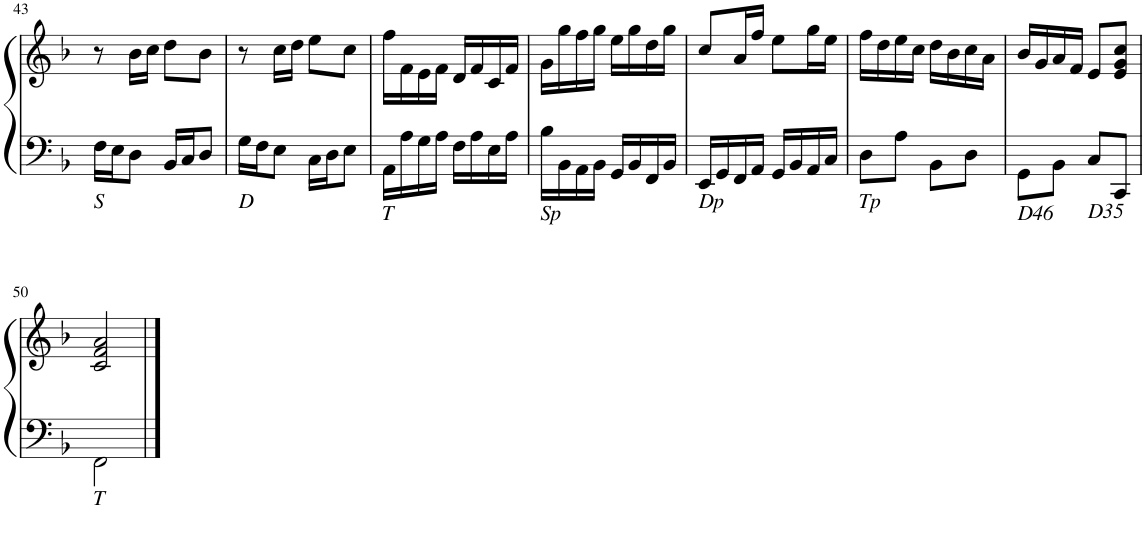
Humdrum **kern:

**kern	**kern
*part1	*part1
*staff2	*staff1
*I"Piano	*
*I'Pno.	*
!!LO:PB:g=z
*clefF4	*clefG2
*k[b-]	*k[b-]
*M2/4	*M2/4
=43	=43
!LO:TX:b:i:t=S	!
16F\LL	8r
16E\J	.
8D\J	16b-\LL
.	16cc\JJ
16BB-/LL	8dd\L
16C/J	.
8D/J	8b-\J
=44	=44
!LO:TX:b:i:t=D	!
16G\LL	8r
16F\J	.
8E\J	16cc\LL
.	16dd\JJ
16C\LL	8ee\L
16D\J	.
8E\J	8cc\J
=45	=45
!LO:TX:b:i:t=T	!
16AA\LL	16ff\LL
16A\	16f\
16G\	16e\
16A\JJ	16f\JJ
16F\LL	16d/LL
16A\	16f/
16E\	16c/
16A\JJ	16f/JJ
=46	=46
!LO:TX:b:i:t=Sp	!
16B-\LL	16g\LL
16BB-\	16gg\
16AA\	16ff\
16BB-\JJ	16gg\JJ
16GG/LL	16ee\LL
16BB-/	16gg\
16FF/	16dd\
16BB-/JJ	16gg\JJ
=47	=47
!LO:TX:b:i:t=Dp	!
16EE/LL	8cc/L
16GG/	.
16FF/	16a/L
16AA/JJ	16ff/JJ
16GG/LL	8ee\L
16BB-/	.
16AA/	16gg\L
16C/JJ	16ee\JJ
=48	=48
!LO:TX:b:i:t=Tp	!
8D\L	16ff\LL
.	16dd\
8A\J	16ee\
.	16cc\JJ
8BB-\L	16dd\LL
.	16b-\
8D\J	16cc\
.	16a\JJ
=49	=49
!LO:TX:b:i:t=D46	!
8GG\L	16b-/LL
.	16g/
8BB-\J	16a/
.	16f/JJ
!LO:TX:b:i:t=D35	!
8C/L	8e/L
8CC/J	8e/ 8g/ 8cc/J
!!LO:LB:g=z
=50	=50
!LO:TX:b:i:t=T	!
2FF\	2c/ 2f/ 2a/
==	==
*-	*-
